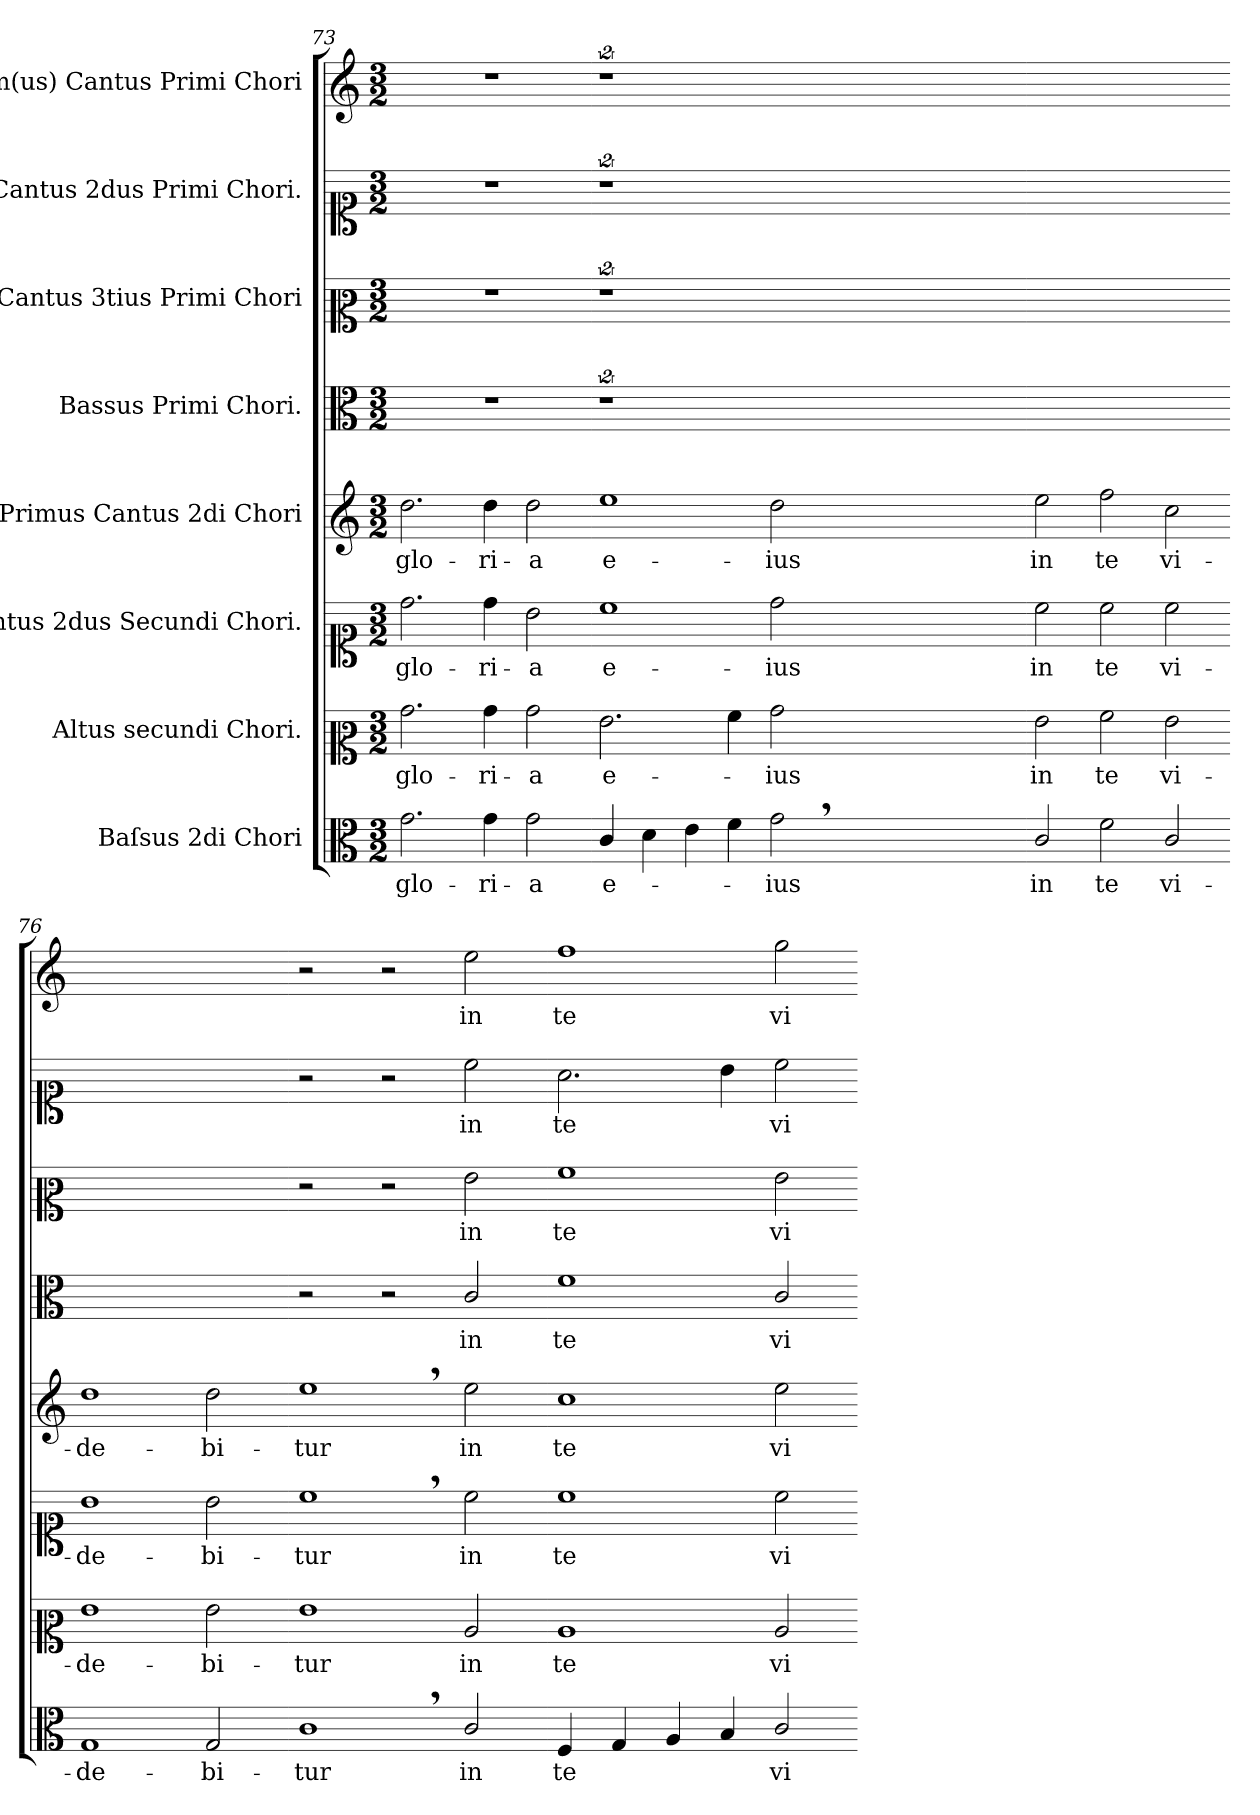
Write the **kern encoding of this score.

**kern	**text	**kern	**text	**kern	**text	**kern	**text	**kern	**text	**kern	**text	**kern	**text	**kern	**text
*part8	*part8	*part7	*part7	*part6	*part6	*part5	*part5	*part4	*part4	*part3	*part3	*part2	*part2	*part1	*part1
*staff8	*staff8	*staff7	*staff7	*staff6	*staff6	*staff5	*staff5	*staff4	*staff4	*staff3	*staff3	*staff2	*staff2	*staff1	*staff1
*I"Baſsus 2di Chori	*	*I"Altus secundi Chori.	*	*I"Cantus 2dus Secundi Chori.	*	*I"Primus Cantus 2di Chori	*	*I"Bassus Primi Chori.	*	*I"Cantus 3tius Primi Chori	*	*I"Cantus 2dus Primi Chori.	*	*I"1m(us) Cantus Primi Chori	*
*clefC3	*	*clefC2	*	*clefC1	*	*clefG2	*	*clefC3	*	*clefC2	*	*clefC1	*	*clefG2	*
*k[]	*	*k[]	*	*k[]	*	*k[]	*	*k[]	*	*k[]	*	*k[]	*	*k[]	*
*C:	*	*C:	*	*C:	*	*C:	*	*C:	*	*C:	*	*C:	*	*C:	*
*M3/2	*	*M3/2	*	*M3/2	*	*M3/2	*	*M3/2	*	*M3/2	*	*M3/2	*	*M3/2	*
=73	=73	=73	=73	=73	=73	=73	=73	=73	=73	=73	=73	=73	=73	=73	=73
2.g\	glo-	2.b\	glo-	2.dd\	glo-	2.dd\	glo-	1.r	.	1.r	.	1.r	.	1.r	.
4g\	-ri-	4b\	-ri-	4dd\	-ri-	4dd\	-ri-	.	.	.	.	.	.	.	.
2g\	-a	2b\	-a	2b\	-a	2dd\	-a	.	.	.	.	.	.	.	.
=74-	=74-	=74-	=74-	=74-	=74-	=74-	=74-	=74-	=74-	=74-	=74-	=74-	=74-	=74-	=74-
4c/	e-	2.g\	e-	1cc	e-	1ee	e-	2%9r	.	2%9r	.	2%9r	.	2%9r	.
4d\	.	.	.	.	.	.	.	.	.	.	.	.	.	.	.
4e\	.	.	.	.	.	.	.	.	.	.	.	.	.	.	.
4f\	.	4a\	.	.	.	.	.	.	.	.	.	.	.	.	.
2g,<\	-ius	2b\	-ius	2dd\	-ius	2dd\	-ius	.	.	.	.	.	.	.	.
0.ryy	.	0.ryy	.	0.ryy	.	0.ryy	.	.	.	.	.	.	.	.	.
=75-	=75-	=75-	=75-	=75-	=75-	=75-	=75-	=75-	=75-	=75-	=75-	=75-	=75-	=75-	=75-
2c/	in	2g\	in	2cc\	in	2ee\	in	1.ryy	.	1.ryy	.	1.ryy	.	1.ryy	.
2f\	te	2a\	te	2cc\	te	2ff\	te	.	.	.	.	.	.	.	.
2c/	vi-	2g\	vi-	2cc\	vi-	2cc\	vi-	.	.	.	.	.	.	.	.
=76-	=76-	=76-	=76-	=76-	=76-	=76-	=76-	=76-	=76-	=76-	=76-	=76-	=76-	=76-	=76-
1G	-de-	1g	-de-	1b	-de-	1dd	-de-	1.ryy	.	1.ryy	.	1.ryy	.	1.ryy	.
2G/	-bi-	2g\	-bi-	2b\	-bi-	2dd\	-bi-	.	.	.	.	.	.	.	.
=77-	=77-	=77-	=77-	=77-	=77-	=77-	=77-	=77-	=77-	=77-	=77-	=77-	=77-	=77-	=77-
1c,<	-tur	1g	-tur	1cc,<	-tur	1ee,<	-tur	2r	.	2r	.	2r	.	2r	.
.	.	.	.	.	.	.	.	2r	.	2r	.	2r	.	2r	.
2c/	in	2c/	in	2cc\	in	2ee\	in	2c/	in	2g\	in	2cc\	in	2ee\	in
=78-	=78-	=78-	=78-	=78-	=78-	=78-	=78-	=78-	=78-	=78-	=78-	=78-	=78-	=78-	=78-
4F/	te	1c	te	1cc	te	1cc	te	1f	te	1a	te	2.a\	te	1ff	te
4G/	.	.	.	.	.	.	.	.	.	.	.	.	.	.	.
4A/	.	.	.	.	.	.	.	.	.	.	.	.	.	.	.
4B/	.	.	.	.	.	.	.	.	.	.	.	4b\	.	.	.
2c/	vi-	2c/	vi-	2cc\	vi-	2ee\	vi-	2c/	vi-	2g\	vi-	2cc\	vi-	2gg\	vi-
=-	=-	=-	=-	=-	=-	=-	=-	=-	=-	=-	=-	=-	=-	=-	=-
*-	*-	*-	*-	*-	*-	*-	*-	*-	*-	*-	*-	*-	*-	*-	*-
